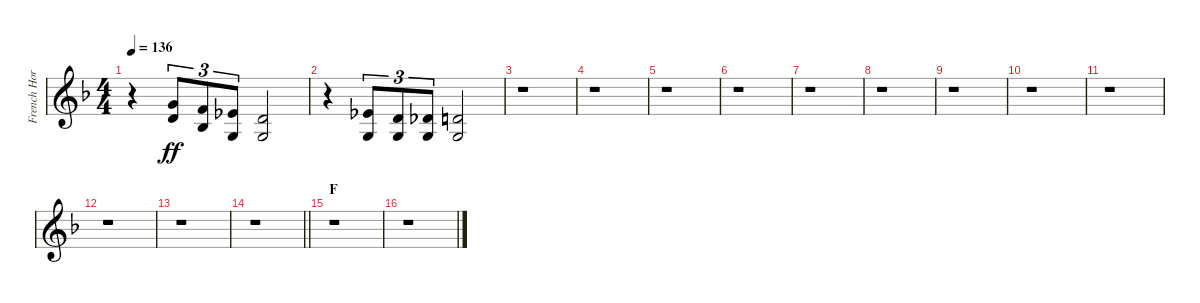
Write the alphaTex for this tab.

\track ("French Horn" "French Hor") {instrument frenchhorn}
\staff {score}
\tuning (E4 B3 G3 D3 A2 E2) {hide}
\ts (4 4)
\tempo 136
\clef g2
\ks dminor
r.4{dy ff} (3.1 3.2).8{tu (3 2)} (6.2 3.3).8{tu (3 2)} (4.2 0.3).8{tu (3 2)} (3.2 0.3).2 |
r.4 (4.2 0.3).8{tu (3 2)} (3.2 0.3).8{tu (3 2)} (2.2 0.3).8{tu (3 2)} (3.2 0.3).2 |
r.1 |
r.1 |
r.1 |
r.1 |
r.1 |
r.1 |
r.1 |
r.1 |
r.1 |
r.1 |
r.1 |
\barLineRight lightlight
r.1 |
\section ("" "F")
r.1 |
r.1
